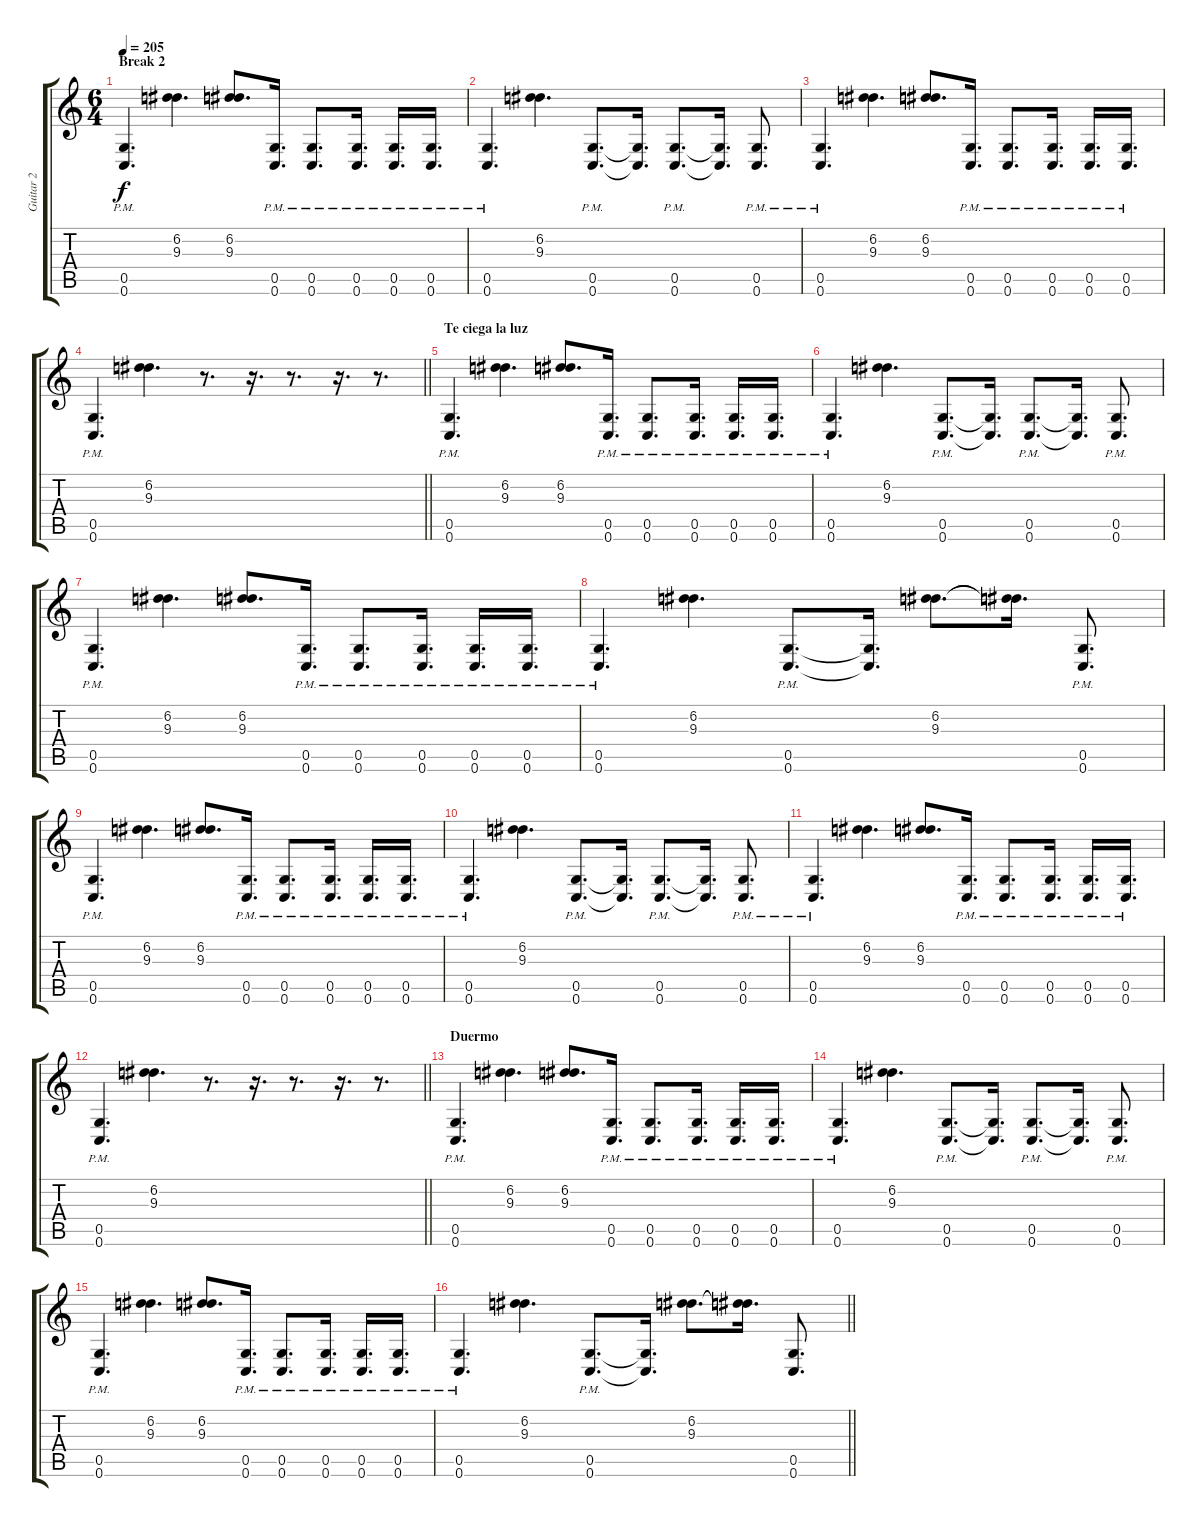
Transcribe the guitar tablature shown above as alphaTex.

\track ("Guitar 2" "Guitar 2") {instrument overdrivenguitar}
\staff {score tabs}
\tuning (D4 A3 F3 C3 G2 C2) {hide}
\ts (6 4)
\section ("" "Break 2")
\tempo 205
\clef g2
\ks c
(0.5{pm} 0.6).4{d dy f} (6.2 9.3).4{d} (6.2 9.3).8{d} (0.5{pm} 0.6).16{d} (0.5{pm} 0.6).8{d} (0.5{pm} 0.6).16{d} (0.5{pm} 0.6).16{d} (0.5{pm} 0.6).16{d} |
(0.5{pm} 0.6).4{d} (6.2 9.3).4{d} (0.5{pm} 0.6).8{d} (0.5{t} 0.6{t}).16{d} (0.5{pm} 0.6).8{d} (0.5{t} 0.6{t}).16{d} (0.5{pm} 0.6).8{d} |
(0.5{pm} 0.6).4{d} (6.2 9.3).4{d} (6.2 9.3).8{d} (0.5{pm} 0.6).16{d} (0.5{pm} 0.6).8{d} (0.5{pm} 0.6).16{d} (0.5{pm} 0.6).16{d} (0.5{pm} 0.6).16{d} |
\barLineRight lightlight
(0.5{pm} 0.6).4{d} (6.2 9.3).4{d} r.8{d} r.16{d} r.8{d} r.16{d} r.8{d} |
\section ("" "Te ciega la luz")
(0.5{pm} 0.6).4{d} (6.2 9.3).4{d} (6.2 9.3).8{d} (0.5{pm} 0.6).16{d} (0.5{pm} 0.6).8{d} (0.5{pm} 0.6).16{d} (0.5{pm} 0.6).16{d} (0.5{pm} 0.6).16{d} |
(0.5{pm} 0.6).4{d} (6.2 9.3).4{d} (0.5{pm} 0.6).8{d} (0.5{t} 0.6{t}).16{d} (0.5{pm} 0.6).8{d} (0.5{t} 0.6{t}).16{d} (0.5{pm} 0.6).8{d} |
(0.5{pm} 0.6).4{d} (6.2 9.3).4{d} (6.2 9.3).8{d} (0.5{pm} 0.6).16{d} (0.5{pm} 0.6).8{d} (0.5{pm} 0.6).16{d} (0.5{pm} 0.6).16{d} (0.5{pm} 0.6).16{d} |
(0.5{pm} 0.6).4{d} (6.2 9.3).4{d} (0.5{pm} 0.6).8{d} (0.5{t} 0.6{t}).16{d} (6.2 9.3).8{d} (6.2{t} 9.3{t}).16{d} (0.5{pm} 0.6).8{d} |
(0.5{pm} 0.6).4{d} (6.2 9.3).4{d} (6.2 9.3).8{d} (0.5{pm} 0.6).16{d} (0.5{pm} 0.6).8{d} (0.5{pm} 0.6).16{d} (0.5{pm} 0.6).16{d} (0.5{pm} 0.6).16{d} |
(0.5{pm} 0.6).4{d} (6.2 9.3).4{d} (0.5{pm} 0.6).8{d} (0.5{t} 0.6{t}).16{d} (0.5{pm} 0.6).8{d} (0.5{t} 0.6{t}).16{d} (0.5{pm} 0.6).8{d} |
(0.5{pm} 0.6).4{d} (6.2 9.3).4{d} (6.2 9.3).8{d} (0.5{pm} 0.6).16{d} (0.5{pm} 0.6).8{d} (0.5{pm} 0.6).16{d} (0.5{pm} 0.6).16{d} (0.5{pm} 0.6).16{d} |
\barLineRight lightlight
(0.5{pm} 0.6).4{d} (6.2 9.3).4{d} r.8{d} r.16{d} r.8{d} r.16{d} r.8{d} |
\section ("" "Duermo")
(0.5{pm} 0.6).4{d} (6.2 9.3).4{d} (6.2 9.3).8{d} (0.5{pm} 0.6).16{d} (0.5{pm} 0.6).8{d} (0.5{pm} 0.6).16{d} (0.5{pm} 0.6).16{d} (0.5{pm} 0.6).16{d} |
(0.5{pm} 0.6).4{d} (6.2 9.3).4{d} (0.5{pm} 0.6).8{d} (0.5{t} 0.6{t}).16{d} (0.5{pm} 0.6).8{d} (0.5{t} 0.6{t}).16{d} (0.5{pm} 0.6).8{d} |
(0.5{pm} 0.6).4{d} (6.2 9.3).4{d} (6.2 9.3).8{d} (0.5{pm} 0.6).16{d} (0.5{pm} 0.6).8{d} (0.5{pm} 0.6).16{d} (0.5{pm} 0.6).16{d} (0.5{pm} 0.6).16{d} |
\barLineRight lightlight
(0.5{pm} 0.6).4{d} (6.2 9.3).4{d} (0.5{pm} 0.6).8{d} (0.5{t} 0.6{t}).16{d} (6.2 9.3).8{d} (6.2{t} 9.3{t}).16{d} (0.5 0.6).8{d}
